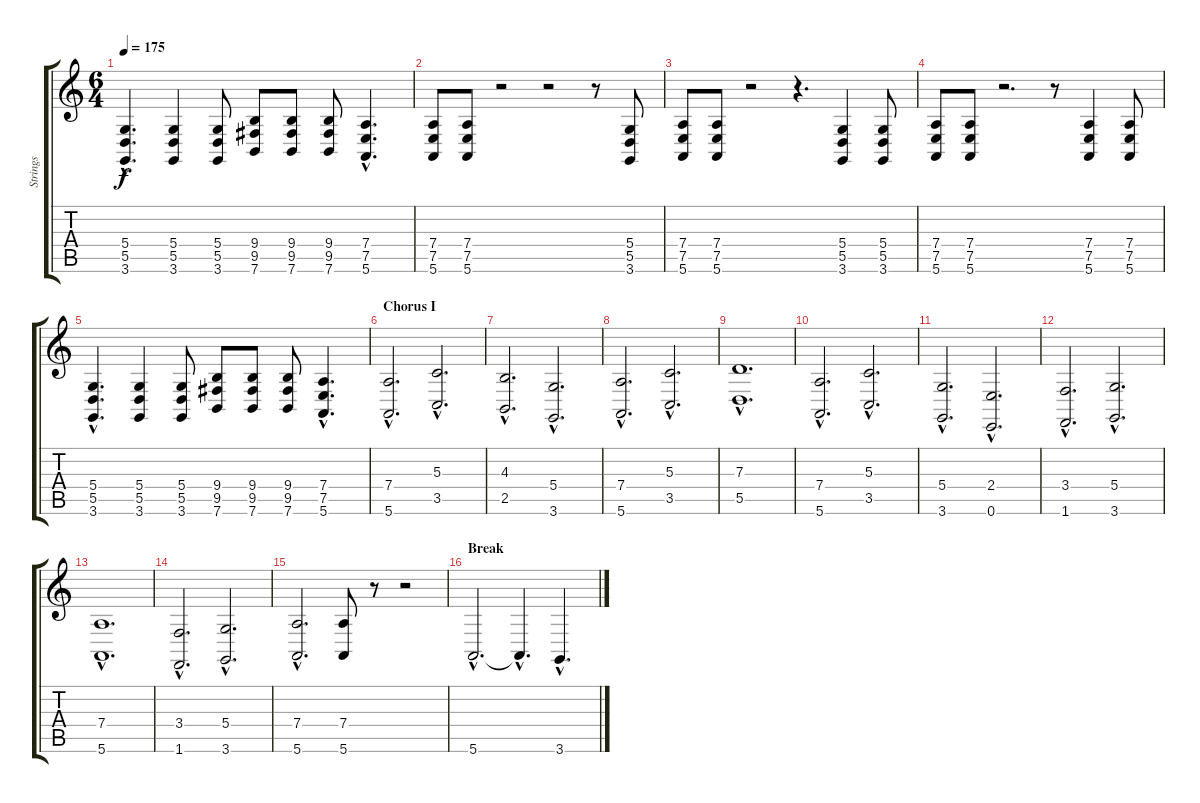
\track ("Strings" "Strings") {instrument synthstrings1}
\staff {score tabs}
\tuning (E4 B3 G3 D3 A2 E2) {hide}
\ts (6 4)
\tempo 175
\clef g2
\ks c
(5.4{hac} 5.5{hac} 3.6{hac}).4{d dy f} (5.4 5.5 3.6).4 (5.4 5.5 3.6).8 (9.4 9.5 7.6).8 (9.4 9.5 7.6).8 (9.4 9.5 7.6).8 (7.4{hac} 7.5{hac} 5.6{hac}).4{d} |
(7.4 7.5 5.6).8 (7.4 7.5 5.6).8 r.2 r.2 r.8 (5.4 5.5 3.6).8 |
(7.4 7.5 5.6).8 (7.4 7.5 5.6).8 r.2 r.4{d} (5.4 5.5 3.6).4 (5.4 5.5 3.6).8 |
(7.4 7.5 5.6).8 (7.4 7.5 5.6).8 r.2{d} r.8 (7.4 7.5 5.6).4 (7.4 7.5 5.6).8 |
(5.4{hac} 5.5{hac} 3.6{hac}).4{d} (5.4 5.5 3.6).4 (5.4 5.5 3.6).8 (9.4 9.5 7.6).8 (9.4 9.5 7.6).8 (9.4 9.5 7.6).8 (7.4{hac} 7.5{hac} 5.6{hac}).4{d} |
\section ("" "Chorus I")
(7.4{hac} 5.6{hac}).2{d} (5.3{hac} 3.5{hac}).2{d} |
(4.3{hac} 2.5{hac}).2{d} (5.4{hac} 3.6{hac}).2{d} |
(7.4{hac} 5.6{hac}).2{d} (5.3{hac} 3.5{hac}).2{d} |
(7.3{hac} 5.5{hac}).1{d} |
(7.4{hac} 5.6{hac}).2{d} (5.3{hac} 3.5{hac}).2{d} |
(5.4{hac} 3.6{hac}).2{d} (2.4{hac} 0.6{hac}).2{d} |
(3.4{hac} 1.6{hac}).2{d} (5.4{hac} 3.6{hac}).2{d} |
(7.4{hac} 5.6{hac}).1{d} |
(3.4{hac} 1.6{hac}).2{d} (5.4{hac} 3.6{hac}).2{d} |
(7.4{hac} 5.6{hac}).2{d} (7.4 5.6).8 r.8 r.2 |
\section ("" "Break")
5.6{hac}.2{d} 5.6{hac t}.4{d} 3.6{hac}.4{d}
